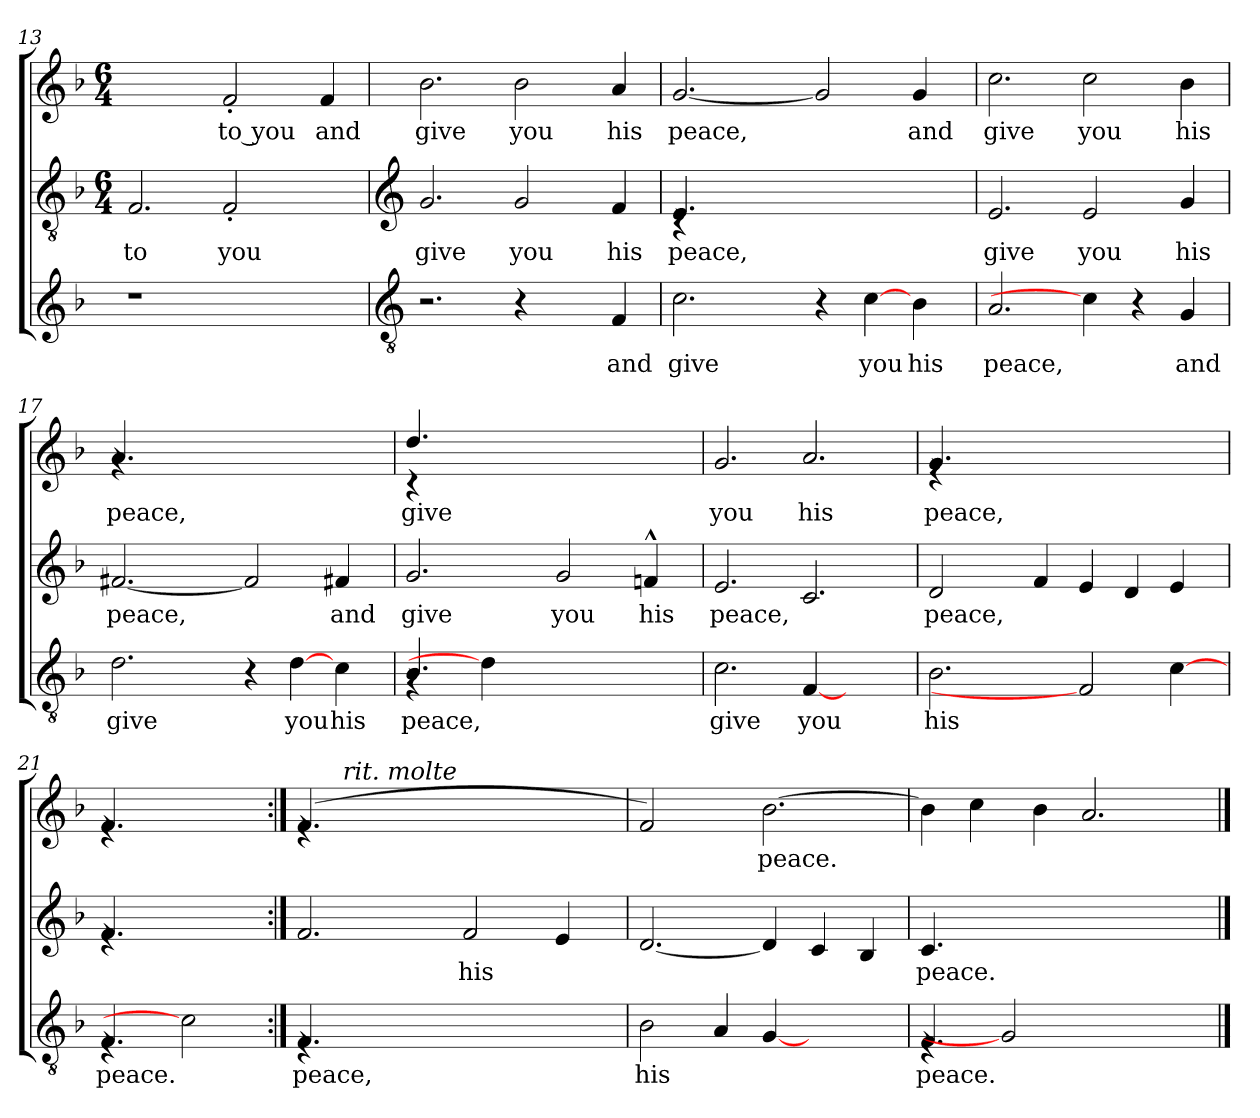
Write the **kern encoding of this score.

**kern	**text	**kern	**text	**kern	**text
*part3	*part3	*part2	*part2	*part1	*part1
*staff3	*staff3	*staff2	*staff2	*staff1	*staff1
*clefG2	*	*clefGv2	*	*clefG2	*
*k[b-]	*	*k[b-]	*	*k[b-]	*
*F:	*	*F:	*	*F:	*
*	*	*M6/4	*	*M6/4	*
=13	=13	=13	=13	=13	=13
!	!	!	!LO:LY:b	!	!
1r	.	2.F/	to	2.ryy	.
!	!	!	!LO:LY:b	!	!LO:LY:b:rj
.	.	2F'</	you	2f'</	to you
2ryy	.	.	.	.	.
!	!	!	!	!	!LO:LY:b
.	.	4ryy	.	4f/	and
!!LO:LB:g=z
=14	=14	=14	=14	=14	=14
*clefGv2	*	*clefG2	*	*	*
!	!	!	!LO:LY:b	!	!LO:LY:b
2.r	.	2.g/	give	2.b-\	give
!	!	!	!LO:LY:b	!	!LO:LY:b
4r	.	2g/	you	2b-\	you
4ryy	.	.	.	.	.
!	!LO:LY:b	!	!LO:LY:b	!	!LO:LY:b
4F/	and	4f/	his	4a/	his
=15	=15	=15	=15	=15	=15
!	!LO:LY:b	!LO:N:head=solid	!LO:LY:b	!	!LO:LY:b
*	*	*^	*	*	*
2.c\	give	4.e/	4rc	peace,	[<2.g/	peace,
.	.	.	1ryy	.	.	.
.	.	1ryy	.	.	.	.
4r	.	.	.	.	2g/]	.
!	!LO:LY:b	!	!	!	!	!
[4c\	you	.	.	.	.	.
!	!LO:LY:b	!	!	!	!	!LO:LY:b
4B-\	his	.	8ryy	.	4g/	and
.	.	8ryy	8ryy	.	.	.
=16	=16	=16	=16	=16	=16	=16
!	!LO:LY:b	!	!	!LO:LY:b	!	!LO:LY:b
*	*	*v	*v	*	*	*
2.A/	peace,	2.e/	give	2.cc\	give
!	!	!	!LO:LY:b	!	!LO:LY:b
4c\]	.	2e/	you	2cc\	you
4r	.	.	.	.	.
!	!LO:LY:b	!	!LO:LY:b	!	!LO:LY:b
4G/	and	4g/	his	4b-\	his
=17	=17	=17	=17	=17	=17
!	!LO:LY:b	!	!LO:LY:b	!LO:N:head=solid	!LO:LY:b
*	*	*	*	*^	*
2.d\	give	[<2.f#X/	peace,	4.a/	4rf	peace,
.	.	.	.	.	1ryy	.
.	.	.	.	1ryy	.	.
4r	.	2f#/]	.	.	.	.
!	!LO:LY:b	!	!	!	!	!
[4d\	you	.	.	.	.	.
!	!LO:LY:b	!	!LO:LY:b	!	!	!
4c\	his	4f#X/	and	.	8ryy	.
.	.	.	.	8ryy	8ryy	.
=18	=18	=18	=18	=18	=18	=18
!LO:N:head=solid	!LO:LY:b	!	!LO:LY:b	!LO:N:head=solid	!	!LO:LY:b
*^	*	*	*	*	*	*
4.B-/	4rG	peace,	2.g/	give	4.dd/	4rc	give
.	2..ryy	.	.	.	.	1ryy	.
4d\]	.	.	.	.	1ryy	.	.
2..ryy	.	.	.	.	.	.	.
!	!	!	!	!LO:LY:b	!	!	!
.	.	.	2g/	you	.	.	.
.	4.ryy	.	.	.	.	.	.
!	!	!	!	!LO:LY:b	!	!	!
.	.	.	4fn^^</	his	.	8ryy	.
.	.	.	.	.	8ryy	8ryy	.
*v	*v	*	*	*	*	*	*
!!LO:LB:g=z
=19	=19	=19	=19	=19	=19	=19
!	!LO:LY:b	!	!LO:LY:b	!	!	!LO:LY:b
*	*	*	*	*v	*v	*
2.c\	give	2.e/	peace,	2.g/	you
!	!LO:LY:b	!	!	!	!LO:LY:b
[4F/	you	2.c/	.	2.a/	his
2ryy	.	.	.	.	.
=20	=20	=20	=20	=20	=20
!	!LO:LY:b	!	!LO:LY:b	!LO:N:head=solid	!LO:LY:b
*	*	*	*	*^	*
2.B-\	his	2d/	peace,	4.g/	4re	peace,
.	.	.	.	.	1ryy	.
.	.	.	.	1ryy	.	.
.	.	4f/	.	.	.	.
2F/]	.	4e/	.	.	.	.
.	.	4d/	.	.	.	.
[4c\	.	4e/	.	.	8ryy	.
.	.	.	.	8ryy	8ryy	.
=21	=21	=21	=21	=21	=21	=21
!LO:N:head=solid	!LO:LY:b	!LO:N:head=solid	!	!LO:N:head=solid	!	!
*^	*	*^	*	*	*	*
4.F/	4rD	peace.	4.f/	4rd	.	4.f/	4rd	.
.	2ryy	.	.	2ryy	.	.	2ryy	.
2c\]	.	.	2ryy	.	.	2ryy	.	.
.	8ryy	.	.	8ryy	.	.	8ryy	.
=22:|!	=22:|!	=22:|!	=22:|!	=22:|!	=22:|!	=22:|!	=22:|!	=22:|!
!LO:N:head=solid	!	!LO:LY:b	!	!	!	!LO:N:head=solid	!	!
*	*	*	*v	*v	*	*	*^	*
4.F/	4rD	peace,	2.f/	.	(<4.f/	4rd	8ryy	.
.	.	.	.	.	.	.	32ryy	.
!	!	!	!	!	!	!	!LO:TX:a:i:t=rit. molte	!
.	.	.	.	.	.	.	1ryy	.
.	1ryy	.	.	.	.	1ryy	.	.
1ryy	.	.	.	.	1ryy	.	.	.
!	!	!	!	!LO:LY:b	!	!	!	!
.	.	.	2f/	his	.	.	.	.
.	.	.	.	.	.	.	4ryy	.
.	8ryy	.	4e/	.	.	8ryy	.	.
8ryy	8ryy	.	.	.	8ryy	8ryy	.	.
.	.	.	.	.	.	.	16.ryy	.
=23	=23	=23	=23	=23	=23	=23	=23	=23
!	!	!LO:LY:b	!	!	!	!	!	!
*v	*v	*	*	*	*v	*v	*v	*
2B-\	his	[<2.d/	.	2f/)	.
4A/	.	.	.	4ryy	.
!	!	!	!	!	!LO:LY:b
[4G/	.	4d/]	.	[>2.b-\	peace.
2ryy	.	4c/	.	.	.
.	.	4B-/	.	.	.
=24	=24	=24	=24	=24	=24
!LO:N:head=solid	!LO:LY:b	!LO:N:head=solid	!LO:LY:b	!	!
*^	*	*	*	*	*
4.F/	4rD	peace.	4.c/	peace.	4b-\]	.
.	2ryy	.	.	.	4cc\	.
2G/]	.	.	1ryy	.	.	.
.	.	.	.	.	4b-\	.
.	8ryy	.	.	.	2.a/	.
2ryy	2ryy	.	.	.	.	.
8ryy	8ryy	.	8ryy	.	.	.
*v	*v	*	*	*	*	*
==	==	==	==	==	==
*-	*-	*-	*-	*-	*-
